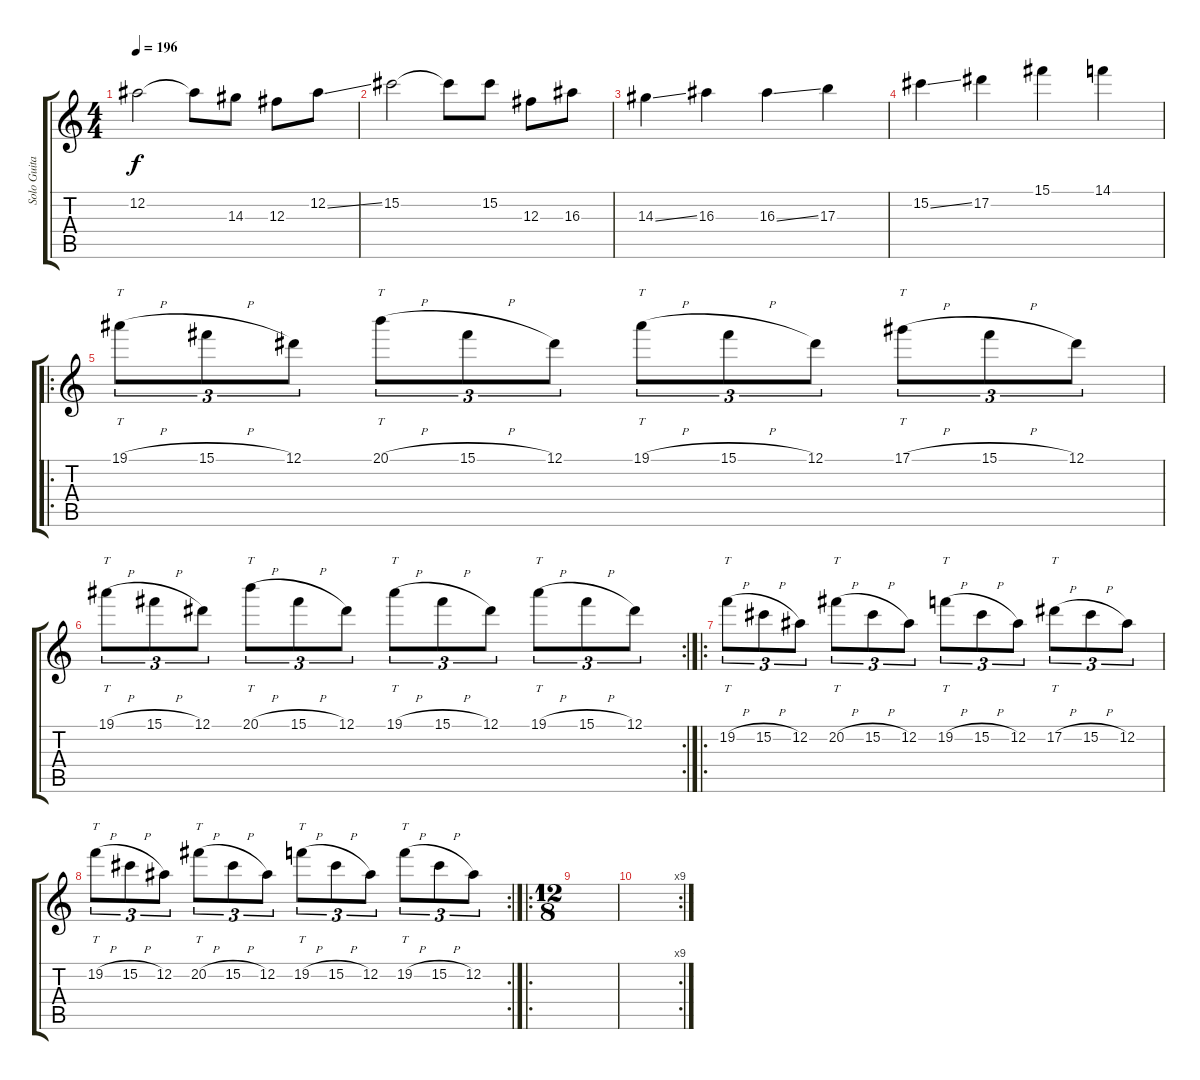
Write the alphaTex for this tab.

\track ("Solo Guitar" "Solo Guita") {instrument distortionguitar}
\staff {score tabs}
\tuning (Eb4 Bb3 Gb3 Db3 Ab2 Eb2) {hide}
\ts (4 4)
\tempo 196
\clef g2
\ks c
12.2.2{dy f} 12.2{t}.8 14.3.8 12.3.8 12.2{ss}.8 |
15.2.2 15.2{t}.8 15.2.8 12.3.8 16.3.8 |
14.3{ss}.4 16.3.4 16.3{ss}.4 17.3.4 |
15.2{ss}.4 17.2.4 15.1.4 14.1.4 |
\ro
19.1{h}.8{tt tu (3 2)} 15.1{h}.8{tu (3 2)} 12.1.8{tu (3 2)} 20.1{h}.8{tt tu (3 2)} 15.1{h}.8{tu (3 2)} 12.1.8{tu (3 2)} 19.1{h}.8{tt tu (3 2)} 15.1{h}.8{tu (3 2)} 12.1.8{tu (3 2)} 17.1{h}.8{tt tu (3 2)} 15.1{h}.8{tu (3 2)} 12.1.8{tu (3 2)} |
\rc 2
19.1{h}.8{tt tu (3 2)} 15.1{h}.8{tu (3 2)} 12.1.8{tu (3 2)} 20.1{h}.8{tt tu (3 2)} 15.1{h}.8{tu (3 2)} 12.1.8{tu (3 2)} 19.1{h}.8{tt tu (3 2)} 15.1{h}.8{tu (3 2)} 12.1.8{tu (3 2)} 19.1{h}.8{tt tu (3 2)} 15.1{h}.8{tu (3 2)} 12.1.8{tu (3 2)} |
\ro
19.2{h}.8{tt tu (3 2)} 15.2{h}.8{tu (3 2)} 12.2.8{tu (3 2)} 20.2{h}.8{tt tu (3 2)} 15.2{h}.8{tu (3 2)} 12.2.8{tu (3 2)} 19.2{h}.8{tt tu (3 2)} 15.2{h}.8{tu (3 2)} 12.2.8{tu (3 2)} 17.2{h}.8{tt tu (3 2)} 15.2{h}.8{tu (3 2)} 12.2.8{tu (3 2)} |
\rc 2
19.2{h}.8{tt tu (3 2)} 15.2{h}.8{tu (3 2)} 12.2.8{tu (3 2)} 20.2{h}.8{tt tu (3 2)} 15.2{h}.8{tu (3 2)} 12.2.8{tu (3 2)} 19.2{h}.8{tt tu (3 2)} 15.2{h}.8{tu (3 2)} 12.2.8{tu (3 2)} 19.2{h}.8{tt tu (3 2)} 15.2{h}.8{tu (3 2)} 12.2.8{tu (3 2)} |
\ro
\ts (12 8)
|
\rc 9
